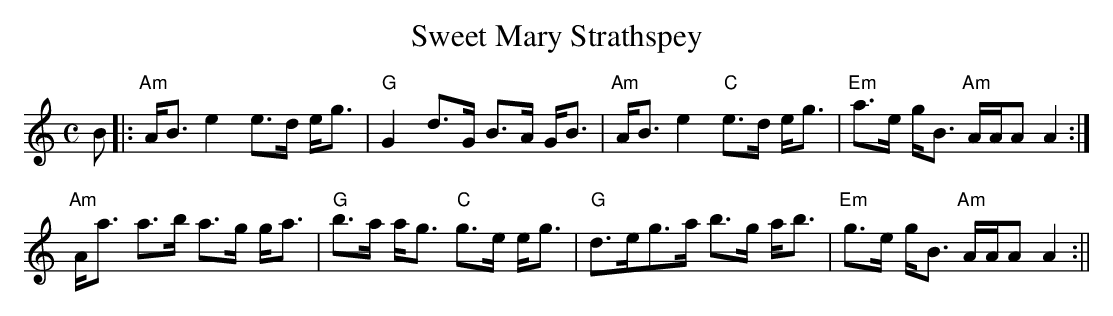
X:1
T:Sweet Mary Strathspey
M:C
L:1/8
K:C
B|:"Am"A<B e2 e>d e<g|"G"G2 d>G B>A G<B|"Am"A<B e2 "C"e>d e<g|"Em"a>e g<B "Am"A/2A/2A A2:|
"Am"A<a a>b a>g g<a|"G"b>a a<g "C"g>e e<g|"G"d>eg>a b>g a<b|"Em"g>e g<B "Am"A/2A/2A A2:||
